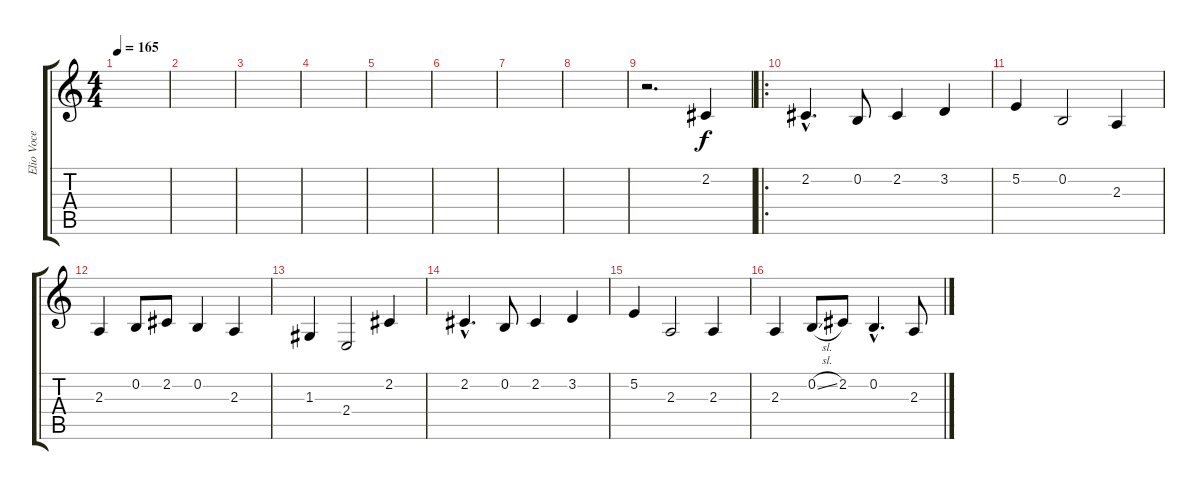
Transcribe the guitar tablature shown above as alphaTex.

\track ("Elio Voce" "Elio Voce") {instrument lead6voice}
\staff {score tabs}
\tuning (E4 B3 G3 D3 A2 E2) {hide}
\ts (4 4)
\tempo 165
\clef g2
\ks c
|
|
|
|
|
|
|
|
r.2{d volume 13} 2.2.4 |
\ro
2.2{hac}.4{d} 0.2.8 2.2.4 3.2.4 |
5.2.4 0.2.2 2.3.4 |
2.3.4 0.2.8 2.2.8 0.2.4 2.3.4 |
1.3.4 2.4.2 2.2.4 |
2.2{hac}.4{d} 0.2.8 2.2.4 3.2.4 |
5.2.4 2.3.2 2.3.4 |
2.3.4 0.2{sl}.8 2.2.8 0.2{hac}.4{d} 2.3.8
